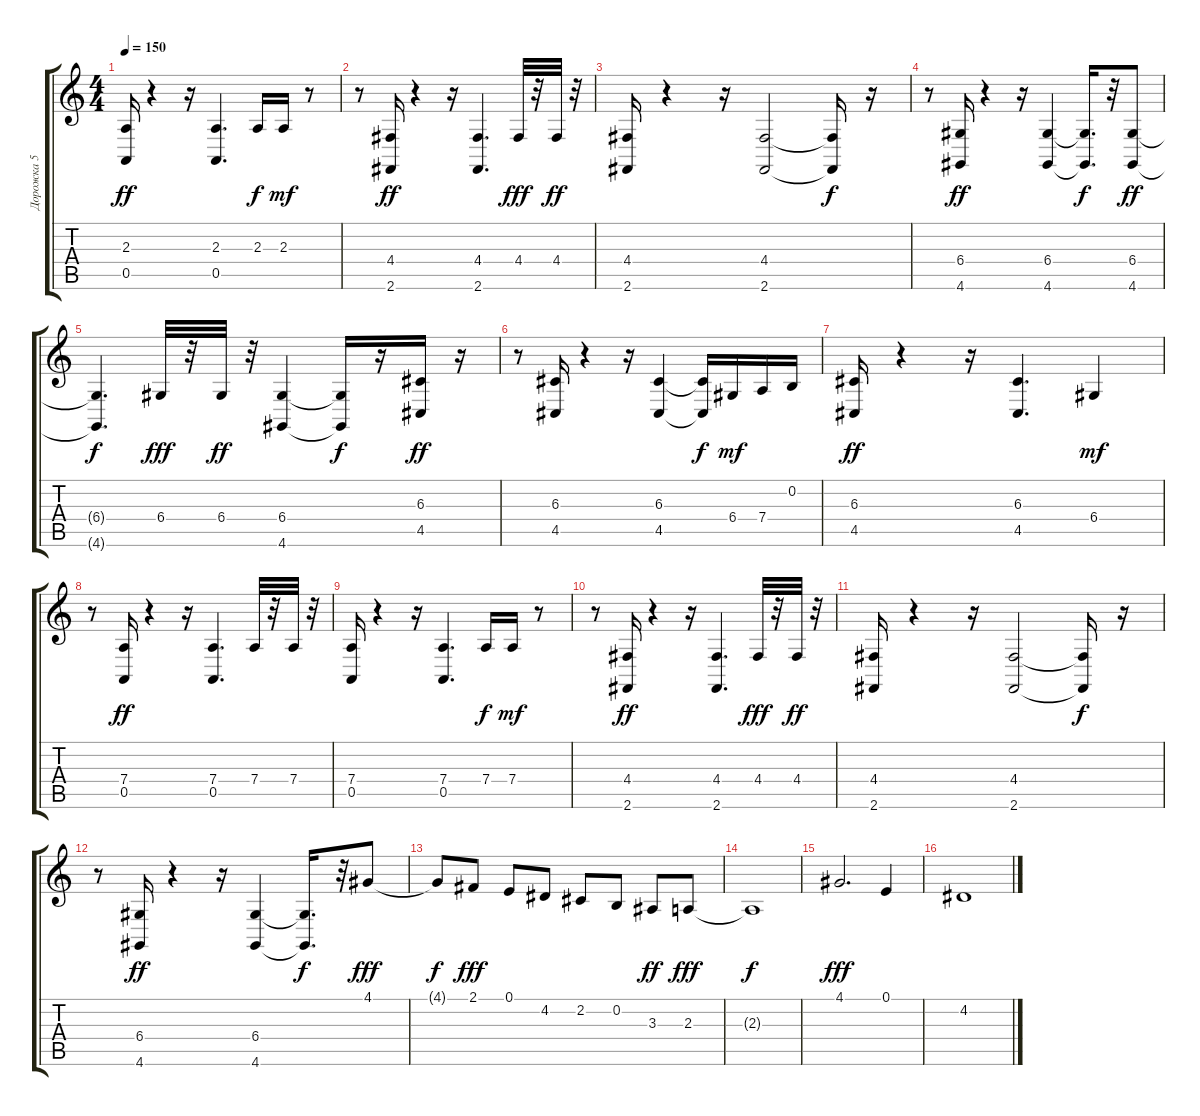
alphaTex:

\track ("Дорожка 5" "Дорожка 5") {instrument acousticgrandpiano}
\staff {score tabs}
\tuning (E4 B3 G3 D3 A2 E2) {hide}
\ts (4 4)
\tempo 150
\clef g2
\ks c
(2.3 0.5).16{dy ff} r.4 r.16 (2.3 0.5).4{d} 2.3.16{dy f} 2.3.16{dy mf} r.8 |
r.8 (4.4 2.6).16{dy ff} r.4 r.16 (4.4 2.6).4{d} 4.4.32{dy fff} r.32 4.4.32{dy ff} r.32 |
(4.4 2.6).16 r.4 r.16 (4.4 2.6).2 (4.4{t} 2.6{t}).16{dy f} r.16 |
r.8 (6.4 4.6).16{dy ff} r.4 r.16 (6.4 4.6).4 (6.4{t} 4.6{t}).16{d dy f} r.32 (6.4 4.6).8{dy ff} |
(6.4{t} 4.6{t}).4{d dy f} 6.4.32{dy fff} r.32 6.4.32{dy ff} r.32 (6.4 4.6).4 (6.4{t} 4.6{t}).16{dy f} r.16 (6.3 4.5).16{dy ff} r.16 |
r.8 (6.3 4.5).16 r.4 r.16 (6.3 4.5).4 (6.3{t} 4.5{t}).16{dy f} 6.4.16{dy mf} 7.4.16 0.2.16 |
(6.3 4.5).16{dy ff} r.4 r.16 (6.3 4.5).4{d} 6.4.4{dy mf} |
r.8 (7.4 0.5).16{dy ff} r.4 r.16 (7.4 0.5).4{d} 7.4.32 r.32 7.4.32 r.32 |
(7.4 0.5).16 r.4 r.16 (7.4 0.5).4{d} 7.4.16{dy f} 7.4.16{dy mf} r.8 |
r.8 (4.4 2.6).16{dy ff} r.4 r.16 (4.4 2.6).4{d} 4.4.32{dy fff} r.32 4.4.32{dy ff} r.32 |
(4.4 2.6).16 r.4 r.16 (4.4 2.6).2 (4.4{t} 2.6{t}).16{dy f} r.16 |
r.8 (6.4 4.6).16{dy ff} r.4 r.16 (6.4 4.6).4 (6.4{t} 4.6{t}).16{d dy f} r.32 4.1.8{dy fff} |
4.1{t}.8{dy f} 2.1.8{dy fff} 0.1.8 4.2.8 2.2.8 0.2.8 3.3.8{dy ff} 2.3.8{dy fff} |
2.3{t}.1{dy f} |
4.1.2{d dy fff} 0.1.4 |
4.2.1
